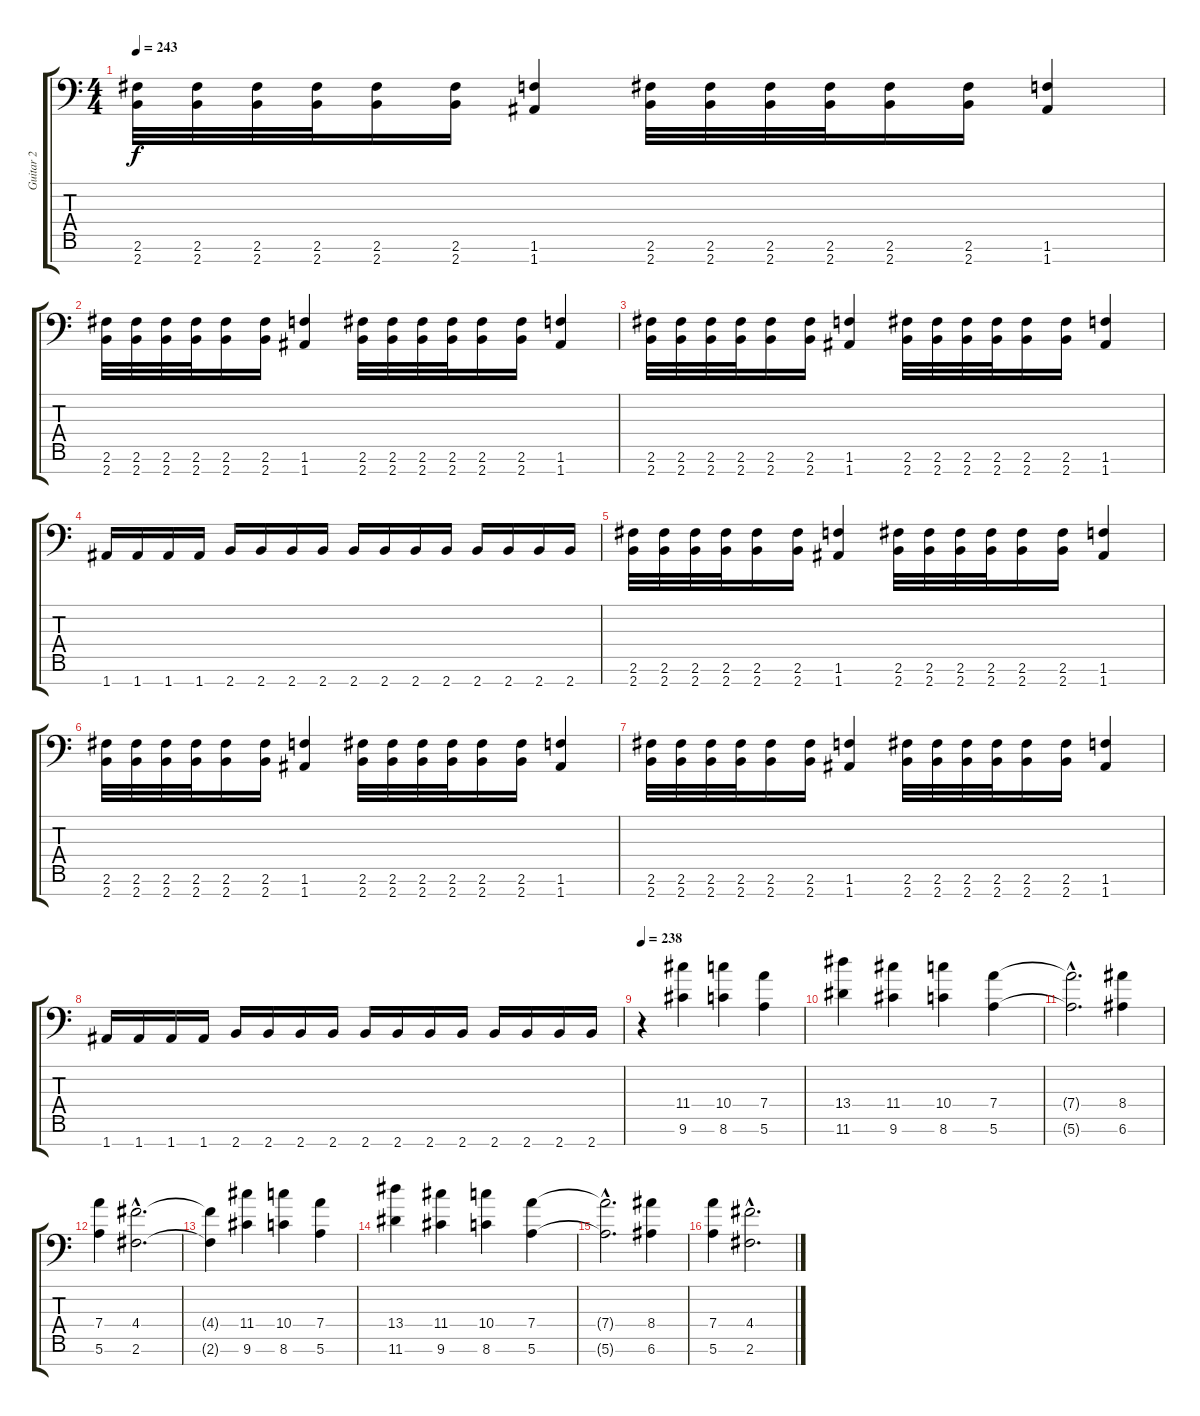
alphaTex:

\track ("Guitar 2" "Guitar 2") {instrument distortionguitar}
\staff {score tabs}
\tuning (E4 B3 Gb3 D3 A2 E2 A1) {hide}
\ts (4 4)
\tempo 243
\clef f4
\ks c
(2.6 2.7).32{dy f} (2.6 2.7).32 (2.6 2.7).32 (2.6 2.7).32 (2.6 2.7).16 (2.6 2.7).16 (1.6 1.7).4 (2.6 2.7).32 (2.6 2.7).32 (2.6 2.7).32 (2.6 2.7).32 (2.6 2.7).16 (2.6 2.7).16 (1.6 1.7).4 |
(2.6 2.7).32 (2.6 2.7).32 (2.6 2.7).32 (2.6 2.7).32 (2.6 2.7).16 (2.6 2.7).16 (1.6 1.7).4 (2.6 2.7).32 (2.6 2.7).32 (2.6 2.7).32 (2.6 2.7).32 (2.6 2.7).16 (2.6 2.7).16 (1.6 1.7).4 |
(2.6 2.7).32 (2.6 2.7).32 (2.6 2.7).32 (2.6 2.7).32 (2.6 2.7).16 (2.6 2.7).16 (1.6 1.7).4 (2.6 2.7).32 (2.6 2.7).32 (2.6 2.7).32 (2.6 2.7).32 (2.6 2.7).16 (2.6 2.7).16 (1.6 1.7).4 |
1.7.16 1.7.16 1.7.16 1.7.16 2.7.16 2.7.16 2.7.16 2.7.16 2.7.16 2.7.16 2.7.16 2.7.16 2.7.16 2.7.16 2.7.16 2.7.16 |
(2.6 2.7).32 (2.6 2.7).32 (2.6 2.7).32 (2.6 2.7).32 (2.6 2.7).16 (2.6 2.7).16 (1.6 1.7).4 (2.6 2.7).32 (2.6 2.7).32 (2.6 2.7).32 (2.6 2.7).32 (2.6 2.7).16 (2.6 2.7).16 (1.6 1.7).4 |
(2.6 2.7).32 (2.6 2.7).32 (2.6 2.7).32 (2.6 2.7).32 (2.6 2.7).16 (2.6 2.7).16 (1.6 1.7).4 (2.6 2.7).32 (2.6 2.7).32 (2.6 2.7).32 (2.6 2.7).32 (2.6 2.7).16 (2.6 2.7).16 (1.6 1.7).4 |
(2.6 2.7).32 (2.6 2.7).32 (2.6 2.7).32 (2.6 2.7).32 (2.6 2.7).16 (2.6 2.7).16 (1.6 1.7).4 (2.6 2.7).32 (2.6 2.7).32 (2.6 2.7).32 (2.6 2.7).32 (2.6 2.7).16 (2.6 2.7).16 (1.6 1.7).4 |
1.7.16 1.7.16 1.7.16 1.7.16 2.7.16 2.7.16 2.7.16 2.7.16 2.7.16 2.7.16 2.7.16 2.7.16 2.7.16 2.7.16 2.7.16 2.7.16 |
\tempo 238
r.4 (11.4 9.6).4 (10.4 8.6).4 (7.4 5.6).4 |
(13.4 11.6).4 (11.4 9.6).4 (10.4 8.6).4 (7.4 5.6).4 |
(7.4{hac t} 5.6{hac t}).2{d} (8.4 6.6).4 |
(7.4 5.6).4 (4.4{hac} 2.6{hac}).2{d} |
(4.4{t} 2.6{t}).4 (11.4 9.6).4 (10.4 8.6).4 (7.4 5.6).4 |
(13.4 11.6).4 (11.4 9.6).4 (10.4 8.6).4 (7.4 5.6).4 |
(7.4{hac t} 5.6{hac t}).2{d} (8.4 6.6).4 |
(7.4 5.6).4 (4.4{hac} 2.6{hac}).2{d}
